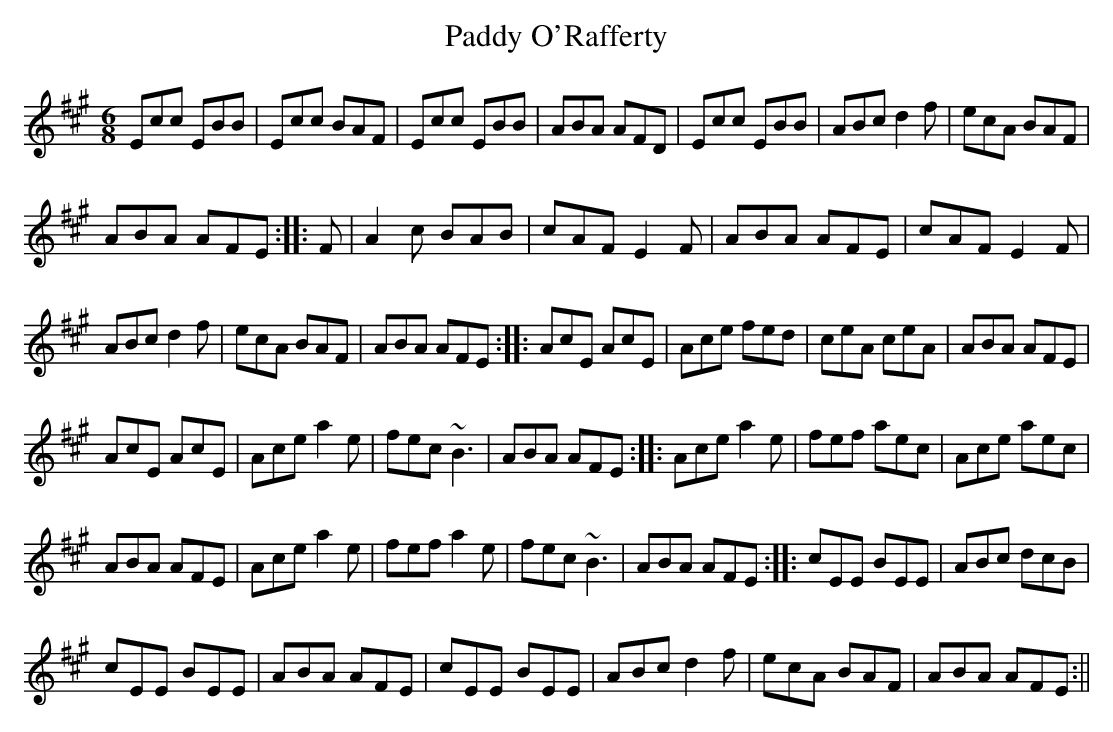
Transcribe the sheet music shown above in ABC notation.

X:1
T:Paddy O'Rafferty
M:6/8
K:A
Ecc EBB | Ecc BAF | Ecc EBB | ABA AFD | Ecc EBB | ABc d2f | ecA BAF |
ABA AFE :: +ce++Ae++AF++E2A2+F | A2c BAB | cAF E2F | ABA AFE | cAF E2F |
ABc d2f |  ecA BAF | ABA AFE :: AcE AcE | Ace fed | ceA ceA | ABA AFE |
AcE AcE | Ace a2e | fec ~B3 | ABA AFE :: Ace a2e | fef aec | Ace aec |
ABA AFE | Ace a2e | fef a2e | fec ~B3 | ABA AFE :: cEE BEE | ABc dcB |
cEE BEE | ABA AFE | cEE BEE | ABc d2f | ecA BAF | ABA AFE :||
